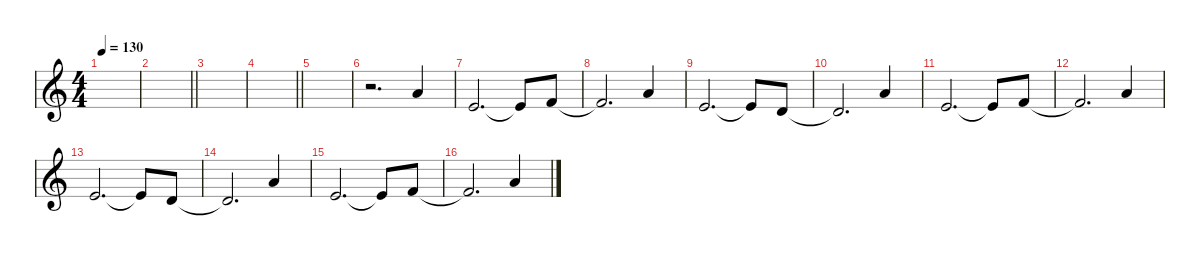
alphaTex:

\defaultSystemsLayout 4
\hideDynamics
\bracketExtendMode nobrackets
\singleTrackTrackNamePolicy hidden
\multiTrackTrackNamePolicy hidden
\otherSystemsTrackNameOrientation horizontal
\track ("Strings 1" "vln.") {defaultSystemsLayout 8 instrument stringensemble1}
\staff {score}
\tuning (E4 B3 G3 D3 A2 E2)
\ts (4 4)
\tempo 130
\clef g2
\ks c
|
\barLineRight lightlight
|
|
\barLineRight lightlight
|
|
r.2{d beam Down} 5.1.4{beam Up} |
0.1.2{d beam Up} 0.1{t}.8{beam Up} 1.1.8{beam Up} |
1.1{t}.2{d beam Up} 5.1.4{beam Up} |
0.1.2{d beam Up} 0.1{t}.8{beam Up} 3.2.8{beam Up} |
3.2{t}.2{d beam Up} 5.1.4{beam Up} |
0.1.2{d beam Up} 0.1{t}.8{beam Up} 1.1.8{beam Up} |
1.1{t}.2{d beam Up} 5.1.4{beam Up} |
0.1.2{d beam Up} 0.1{t}.8{beam Up} 3.2.8{beam Up} |
3.2{t}.2{d beam Up} 5.1.4{beam Up} |
0.1.2{d beam Up} 0.1{t}.8{beam Up} 1.1.8{beam Up} |
1.1{t}.2{d beam Up} 5.1.4{beam Up}
